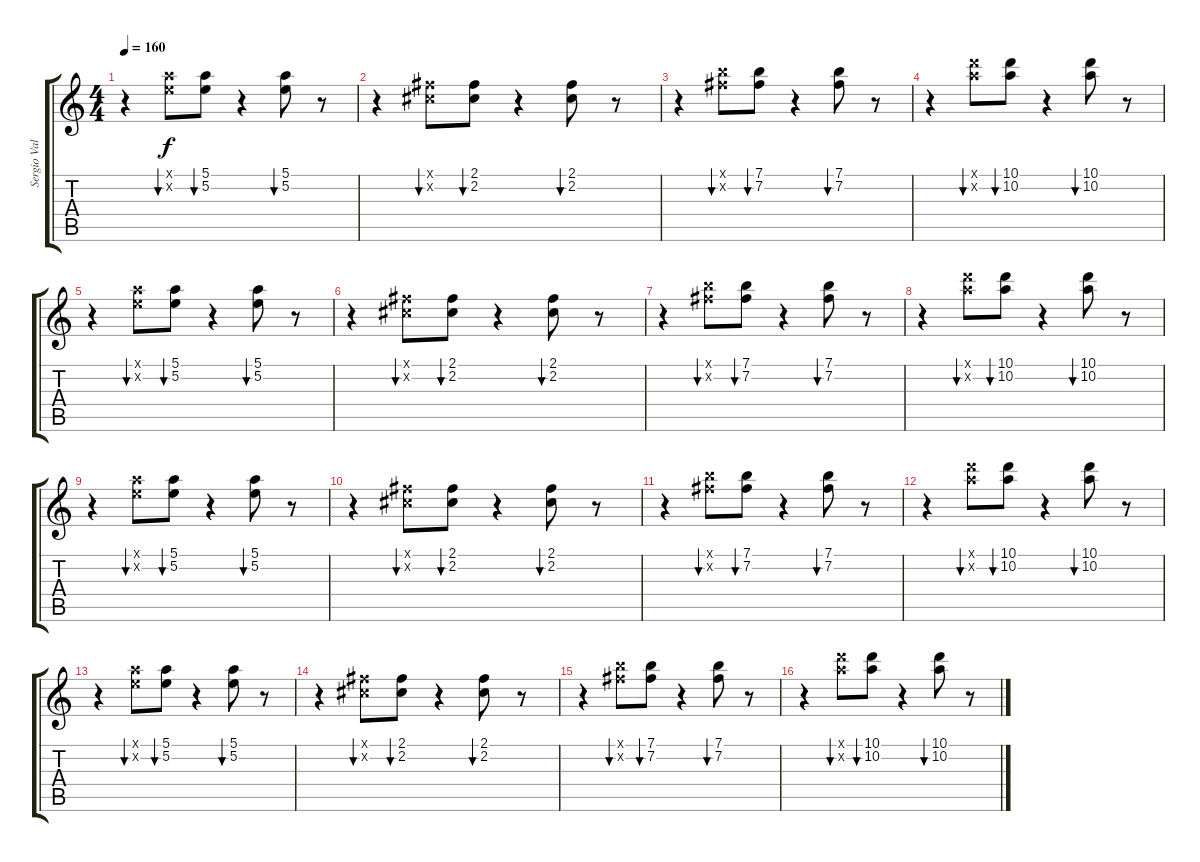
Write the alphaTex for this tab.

\track ("Sergio Vallín" "Sergio Val") {instrument electricguitarjazz}
\staff {score tabs}
\tuning (E4 B3 G3 D3 A2 E2) {hide}
\ts (4 4)
\tempo 160
\clef g2
\ks c
r.4{dy f} (5.1{x} 5.2{x}).8{bu 120} (5.1 5.2).8{bu 240} r.4 (5.1 5.2).8{bu 240} r.8 |
r.4 (2.1{x} 2.2{x}).8{bu 120} (2.1 2.2).8{bu 240} r.4 (2.1 2.2).8{bu 240} r.8 |
r.4{volume 9} (7.1{x} 7.2{x}).8{bu 120} (7.1 7.2).8{bu 240} r.4 (7.1 7.2).8{bu 240} r.8 |
r.4 (10.1{x} 10.2{x}).8{bu 120} (10.1 10.2).8{bu 240} r.4 (10.1 10.2).8{bu 240} r.8 |
r.4 (5.1{x} 5.2{x}).8{bu 120} (5.1 5.2).8{bu 240} r.4 (5.1 5.2).8{bu 240} r.8 |
r.4 (2.1{x} 2.2{x}).8{bu 120} (2.1 2.2).8{bu 240} r.4 (2.1 2.2).8{bu 240} r.8 |
r.4{volume 7} (7.1{x} 7.2{x}).8{bu 120} (7.1 7.2).8{bu 240} r.4 (7.1 7.2).8{bu 240} r.8 |
r.4 (10.1{x} 10.2{x}).8{bu 120} (10.1 10.2).8{bu 240} r.4 (10.1 10.2).8{bu 240} r.8 |
r.4 (5.1{x} 5.2{x}).8{bu 120} (5.1 5.2).8{bu 240} r.4 (5.1 5.2).8{bu 240} r.8 |
r.4 (2.1{x} 2.2{x}).8{bu 120} (2.1 2.2).8{bu 240} r.4 (2.1 2.2).8{bu 240} r.8 |
r.4{volume 5} (7.1{x} 7.2{x}).8{bu 120} (7.1 7.2).8{bu 240} r.4 (7.1 7.2).8{bu 240} r.8 |
r.4 (10.1{x} 10.2{x}).8{bu 120} (10.1 10.2).8{bu 240} r.4 (10.1 10.2).8{bu 240} r.8 |
r.4 (5.1{x} 5.2{x}).8{bu 120} (5.1 5.2).8{bu 240} r.4 (5.1 5.2).8{bu 240} r.8 |
r.4 (2.1{x} 2.2{x}).8{bu 120} (2.1 2.2).8{bu 240} r.4 (2.1 2.2).8{bu 240} r.8 |
r.4{volume 3} (7.1{x} 7.2{x}).8{bu 120} (7.1 7.2).8{bu 240} r.4 (7.1 7.2).8{bu 240} r.8 |
r.4 (10.1{x} 10.2{x}).8{bu 120} (10.1 10.2).8{bu 240} r.4 (10.1 10.2).8{bu 240} r.8
